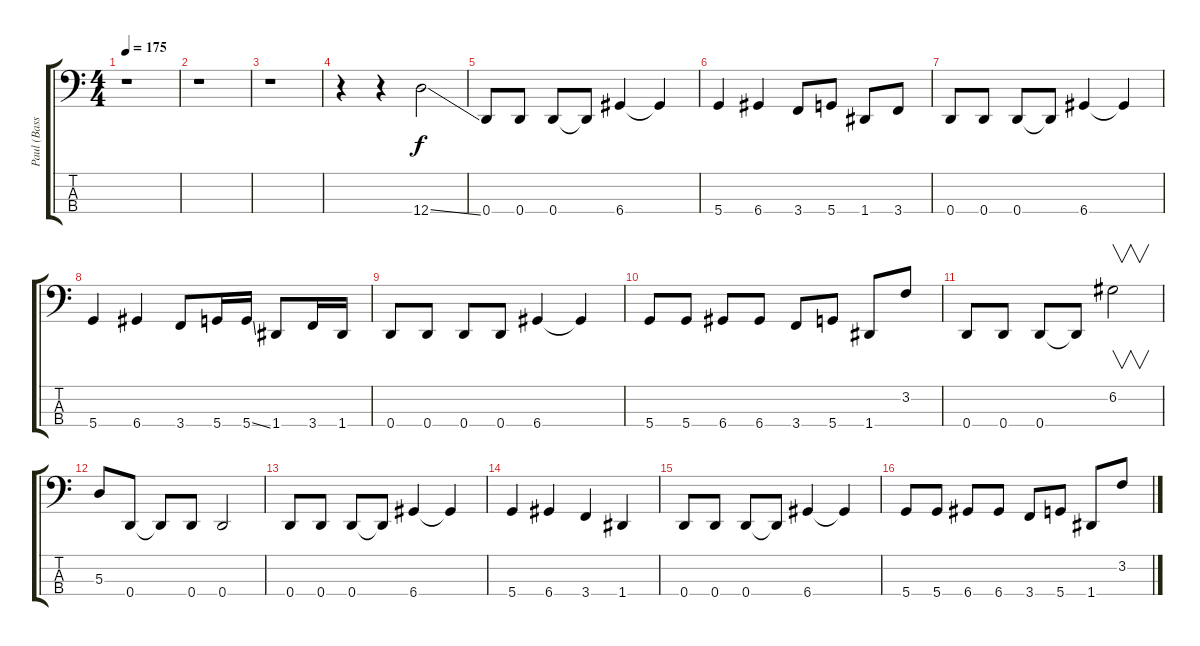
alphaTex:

\track ("Paul (Bass)" "Paul (Bass") {instrument electricbasspick}
\staff {score tabs}
\tuning (G2 D2 A1 D1) {hide}
\ts (4 4)
\tempo 175
\clef f4
\ks c
r.1{dy f} |
r.1 |
r.1 |
r.4 r.4 12.4{ss}.2 |
0.4.8 0.4.8 0.4.8 0.4{t}.8 6.4.4 6.4{t}.4 |
5.4.4 6.4.4 3.4.8 5.4.8 1.4.8 3.4.8 |
0.4.8 0.4.8 0.4.8 0.4{t}.8 6.4.4 6.4{t}.4 |
5.4.4 6.4.4 3.4.8 5.4.16 5.4{ss}.16 1.4.8 3.4.16 1.4.16 |
0.4.8 0.4.8 0.4.8 0.4.8 6.4.4 6.4{t}.4 |
5.4.8 5.4.8 6.4.8 6.4.8 3.4.8 5.4.8 1.4.8 3.2.8 |
0.4.8 0.4.8 0.4.8 0.4{t}.8 6.2.2{v} |
5.3.8 0.4.8 0.4{t}.8 0.4.8 0.4.2 |
0.4.8 0.4.8 0.4.8 0.4{t}.8 6.4.4 6.4{t}.4 |
5.4.4 6.4.4 3.4.4 1.4.4 |
0.4.8 0.4.8 0.4.8 0.4{t}.8 6.4.4 6.4{t}.4 |
5.4.8 5.4.8 6.4.8 6.4.8 3.4.8 5.4.8 1.4.8 3.2.8
